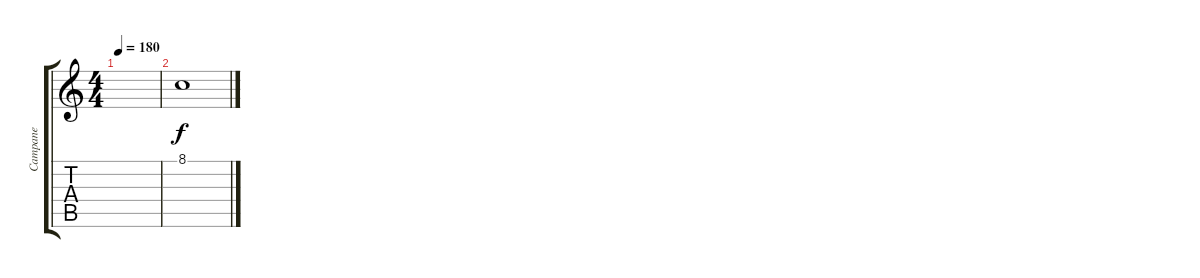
\track ("Campane" "Campane") {instrument tubularbells}
\staff {score tabs}
\tuning (E4 B3 G3 D3 A2 E2) {hide}
\ts (4 4)
\tempo 180
\clef g2
\ks c
|
8.1.1
